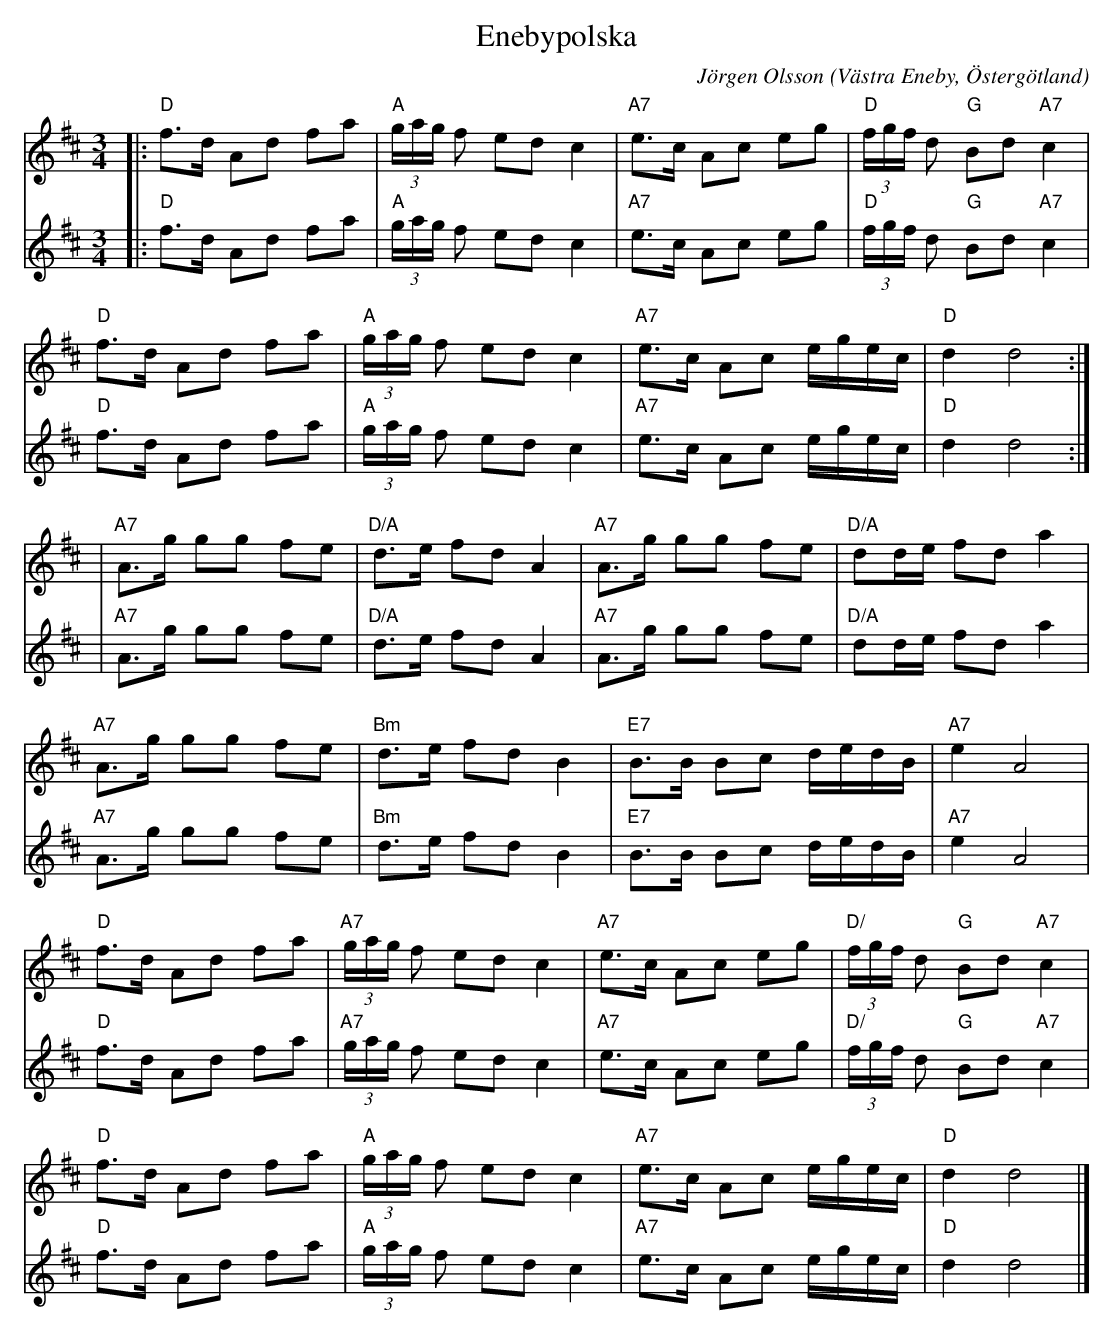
X:1
T:Enebypolska
C:Jörgen Olsson
O:Västra Eneby, Östergötland
M:3/4
L:1/8
K:D
V:1
|:"D"f>d Ad fa|"A"(3g/a/g/ f ed c2|"A7"e>c Ac eg|"D"(3f/g/f/ d "G"Bd "A7"c2|
"D"f>d Ad fa|"A"(3g/a/g/ f ed c2|"A7"e>c Ac e/g/e/c/|"D"d2 d4:|
|"A7"A>g gg fe|"D/A"d>e fd A2|"A7"A>g gg fe|"D/A" dd/e/ fd a2|
"A7"A>g gg fe|"Bm"d>e fd B2|"E7"B>B Bc d/e/d/B/|"A7" e2 A4|
"D"f>d Ad fa|"A7"(3g/a/g/ f ed c2|"A7"e>c Ac eg|"D/"(3f/g/f/ d "G"Bd "A7"c2|
"D"f>d Ad fa|"A"(3g/a/g/ f ed c2|"A7"e>c Ac e/g/e/c/|"D"d2 d4 |]
V:2
|:"D"f>d Ad fa|"A"(3g/a/g/ f ed c2|"A7"e>c Ac eg|"D"(3f/g/f/ d "G"Bd "A7"c2|
"D"f>d Ad fa|"A"(3g/a/g/ f ed c2|"A7"e>c Ac e/g/e/c/|"D"d2 d4:|
|"A7"A>g gg fe|"D/A"d>e fd A2|"A7"A>g gg fe|"D/A" dd/e/ fd a2|
"A7"A>g gg fe|"Bm"d>e fd B2|"E7"B>B Bc d/e/d/B/|"A7" e2 A4|
"D"f>d Ad fa|"A7"(3g/a/g/ f ed c2|"A7"e>c Ac eg|"D/"(3f/g/f/ d "G"Bd "A7"c2|
"D"f>d Ad fa|"A"(3g/a/g/ f ed c2|"A7"e>c Ac e/g/e/c/|"D"d2 d4 |]
